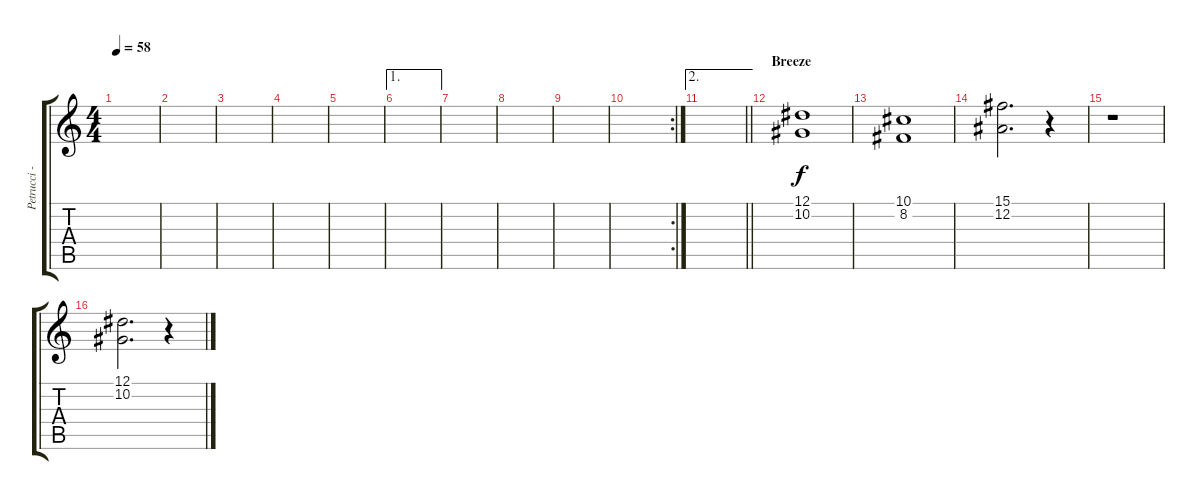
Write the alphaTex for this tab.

\track ("Petrucci - Portnoy" "Petrucci -") {instrument cello}
\staff {score tabs}
\tuning (Eb4 Bb3 Gb3 Db3 Ab2 Eb2) {hide}
\ts (4 4)
\tempo 58
\clef g2
\ks c
|
|
|
|
|
\ae 1
|
|
|
|
\rc 2
|
\ae 2
\barLineRight lightlight
|
\section ("" "Breeze")
(12.1 10.2).1 |
(10.1 8.2).1 |
(15.1 12.2).2{d} r.4 |
r.1 |
(12.1 10.2).2{d} r.4
